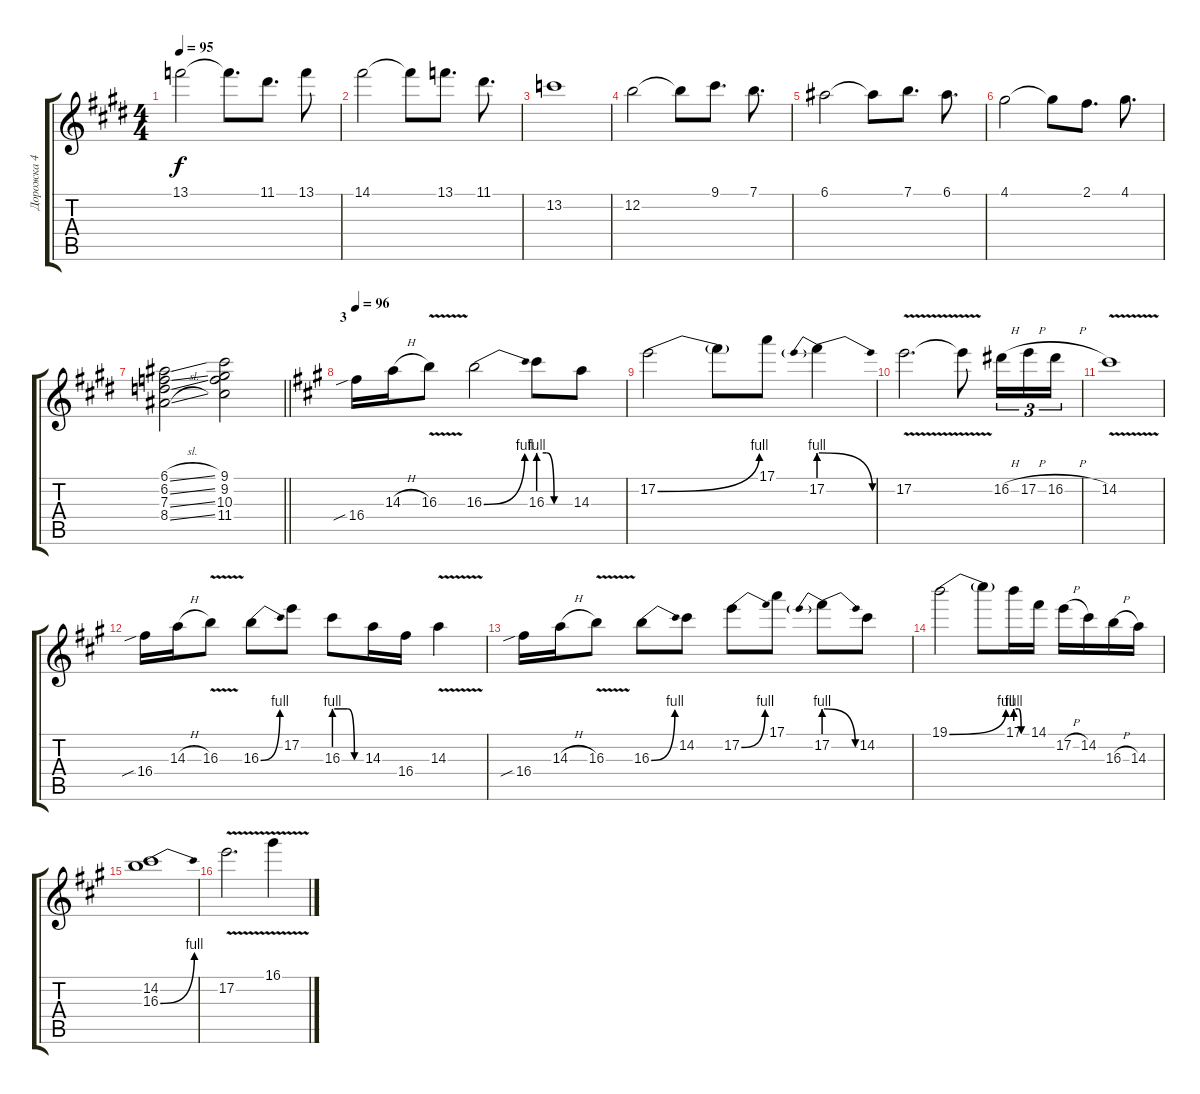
\track ("Дорожка 4" "Дорожка 4") {instrument overdrivenguitar}
\staff {score tabs}
\tuning (E4 B3 G3 D3 A2 E2) {hide}
\ts (4 4)
\tempo 95
\clef g2
\ks c#minor
13.1.2{dy f} 13.1{t}.8{d} 11.1.8{d} 13.1.8 |
14.1.2 14.1{t}.8 13.1.8{d} 11.1.8{d} |
13.2.1 |
12.2.2 12.2{t}.8 9.1.8{d} 7.1.8{d} |
6.1.2 6.1{t}.8 7.1.8{d} 6.1.8{d} |
4.1.2 4.1{t}.8 2.1.8{d} 4.1.8{d} |
\barLineRight lightlight
(6.1{sl} 6.2{sl} 7.3{sl} 8.4{sl}).2 (9.1 9.2 10.3 11.4).2 |
\section ("" "3")
\tempo 96
\ks f#minor
16.4{sib}.16 14.3{h}.16 16.3{v}.8 16.3{be (bend 0 0 60 4)}.2 16.3{be (custom 0 4 15 4 30 0 60 0)}.8 14.3.8 |
17.2{be (bend 0 0 60 4)}.2 17.2{t}.8 17.1.8 17.2{be (prebendrelease 0 4 60 0)}.4 |
17.2{v}.2{d} 17.2{t}.8 16.2{h}.16{tu (3 2)} 17.2{h}.16{tu (3 2)} 16.2{h}.16{tu (3 2)} |
14.2{v}.1 |
16.4{sib}.16 14.3{h}.16 16.3{v}.8 16.3{be (bend 0 0 60 4)}.8 17.2.8 16.3{be (custom 0 4 15 4 30 4 45 0 60 0)}.8 14.3.16 16.4.16 14.3{v}.4 |
16.4{sib}.16 14.3{h}.16 16.3{v}.8 16.3{be (bend 0 0 60 4)}.8 14.2.8 17.2{be (bend 0 0 60 4)}.8 17.1.8 17.2{be (prebendrelease 0 4 60 0)}.8 14.2.8 |
19.1{be (bend 0 0 60 4)}.2 19.1{t}.8 17.1{be (custom 0 4 15 4 30 0 60 0)}.16 14.1.16 17.2{h}.16 14.2.16 16.3{h}.16 14.3.16 |
(14.2 16.3{be (bend 0 0 60 4)}).1 |
17.2{v}.2{d} 16.1{v}.4
